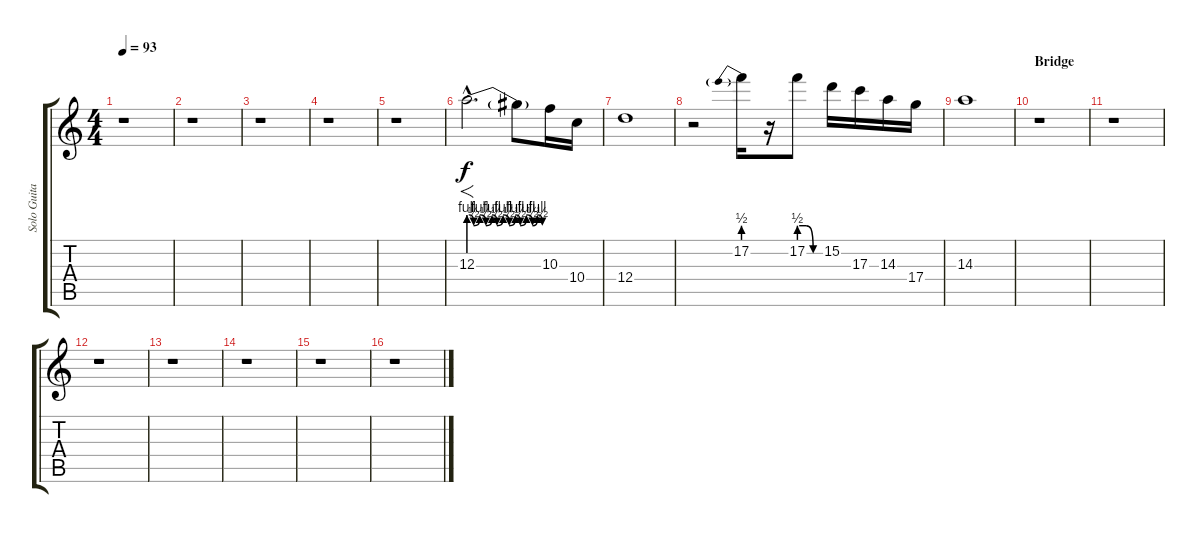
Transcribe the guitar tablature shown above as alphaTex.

\track ("Solo Guitar" "Solo Guita") {instrument overdrivenguitar}
\staff {score tabs}
\tuning (E4 B3 G3 D3 A2 E2) {hide}
\ts (4 4)
\tempo 93
\clef g2
\ks c
r.1{dy f} |
r.1 |
r.1 |
r.1 |
r.1 |
12.3{be (custom 0 4 4 2 9 4 14 2 19 4 23 2 28 4 33 2 38 4 42 2 47 4 52 2 56 4 60 2) hac}.2{f d} 12.3{t}.8 10.3.16 10.4.16 |
12.4.1 |
r.2 17.2{be (prebend 0 2 60 2)}.16 r.16 17.2{be (custom 0 2 20 2 40 0 60 0)}.8 15.2.16 17.3.16 14.3.16 17.4.16 |
14.3.1 |
\section ("" "Bridge")
r.1 |
r.1 |
r.1 |
r.1 |
r.1 |
r.1 |
r.1
